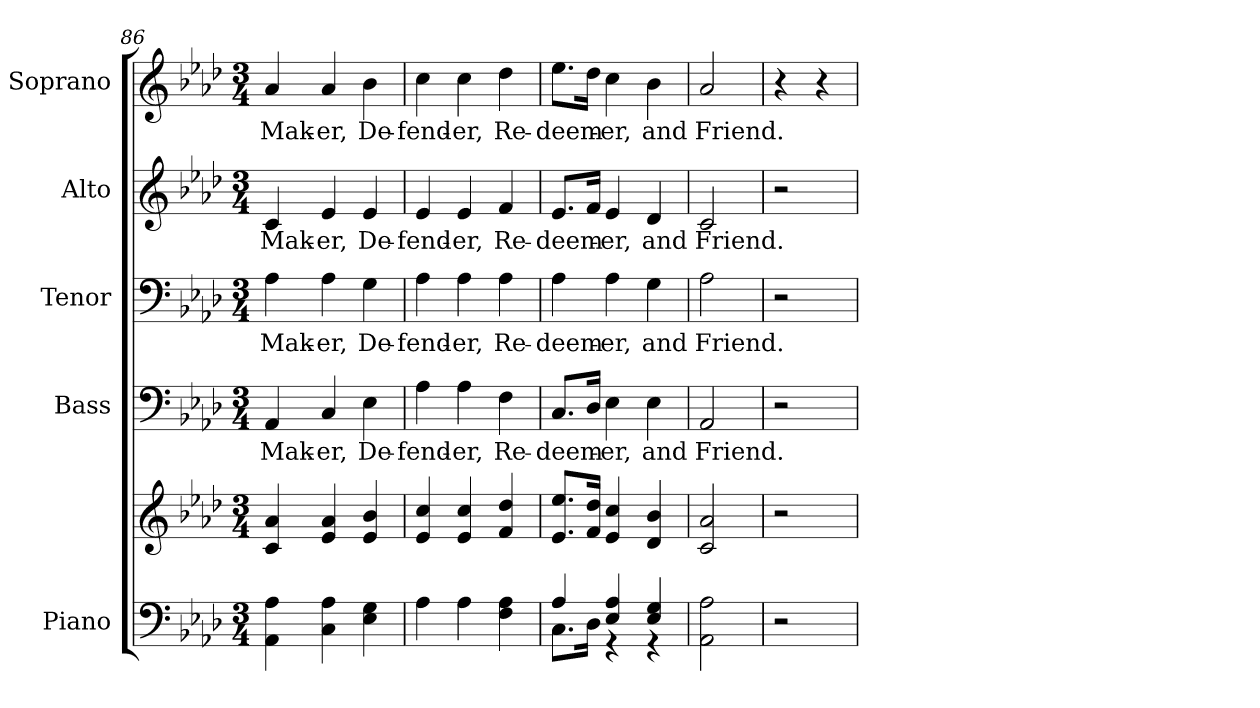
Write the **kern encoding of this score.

**kern	**kern	**kern	**text	**kern	**text	**kern	**text	**kern	**text
*part5	*part5	*part4	*part4	*part3	*part3	*part2	*part2	*part1	*part1
*staff6	*staff5	*staff4	*staff4	*staff3	*staff3	*staff2	*staff2	*staff1	*staff1
*I"Piano	*	*I"Bass	*	*I"Tenor	*	*I"Alto	*	*I"Soprano	*
*I'Pno.	*	*I'B.	*	*I'T.	*	*I'A.	*	*I'S.	*
*clefF4	*clefG2	*clefF4	*	*clefF4	*	*clefG2	*	*clefG2	*
*k[b-e-a-d-]	*k[b-e-a-d-]	*k[b-e-a-d-]	*	*k[b-e-a-d-]	*	*k[b-e-a-d-]	*	*k[b-e-a-d-]	*
*f:	*f:	*f:	*	*f:	*	*f:	*	*f:	*
*M3/4	*M3/4	*M3/4	*	*M3/4	*	*M3/4	*	*M3/4	*
=86	=86	=86	=86	=86	=86	=86	=86	=86	=86
!	!	!	!LO:LY:b:color=#000000	!	!	!	!	!	!
!	!	!	!	!	!LO:LY:b:color=#000000	!	!	!	!
!	!	!	!	!	!	!	!LO:LY:b:color=#000000	!	!
!	!	!	!	!	!	!	!	!	!LO:LY:b:color=#000000
4AA-i\ 4A-i	4ci/ 4a-i	4AA-i/	Mak-	4A-i\	Mak-	4ci/	Mak-	4a-i/	Mak-
!	!	!	!LO:LY:b:color=#000000	!	!	!	!	!	!
!	!	!	!	!	!LO:LY:b:color=#000000	!	!	!	!
!	!	!	!	!	!	!	!LO:LY:b:color=#000000	!	!
!	!	!	!	!	!	!	!	!	!LO:LY:b:color=#000000
4Ci\ 4A-i	4e-i/ 4a-i	4Ci/	-er,	4A-i\	-er,	4e-i/	-er,	4a-i/	-er,
!	!	!	!LO:LY:b:color=#000000	!	!	!	!	!	!
!	!	!	!	!	!LO:LY:b:color=#000000	!	!	!	!
!	!	!	!	!	!	!	!LO:LY:b:color=#000000	!	!
!	!	!	!	!	!	!	!	!	!LO:LY:b:color=#000000
4E-i\ 4Gi	4e-i/ 4b-i	4E-i\	De-	4Gi\	De-	4e-i/	De-	4b-i\	De-
=87	=87	=87	=87	=87	=87	=87	=87	=87	=87
!	!	!	!LO:LY:b:color=#000000	!	!	!	!	!	!
!	!	!	!	!	!LO:LY:b:color=#000000	!	!	!	!
!	!	!	!	!	!	!	!LO:LY:b:color=#000000	!	!
!	!	!	!	!	!	!	!	!	!LO:LY:b:color=#000000
4A-i\	4e-i/ 4cci	4A-i\	-fend-	4A-i\	-fend-	4e-i/	-fend-	4cci\	-fend-
!	!	!	!LO:LY:b:color=#000000	!	!	!	!	!	!
!	!	!	!	!	!LO:LY:b:color=#000000	!	!	!	!
!	!	!	!	!	!	!	!LO:LY:b:color=#000000	!	!
!	!	!	!	!	!	!	!	!	!LO:LY:b:color=#000000
4A-i\	4e-i/ 4cci	4A-i\	-er,	4A-i\	-er,	4e-i/	-er,	4cci\	-er,
!	!	!	!LO:LY:b:color=#000000	!	!	!	!	!	!
!	!	!	!	!	!LO:LY:b:color=#000000	!	!	!	!
!	!	!	!	!	!	!	!LO:LY:b:color=#000000	!	!
!	!	!	!	!	!	!	!	!	!LO:LY:b:color=#000000
4Fi\ 4A-i	4fi/ 4dd-i	4Fi\	Re-	4A-i\	Re-	4fi/	Re-	4dd-i\	Re-
=88	=88	=88	=88	=88	=88	=88	=88	=88	=88
*^	*	*	*	*	*	*	*	*	*
!	!	!	!	!LO:LY:b:color=#000000	!	!	!	!	!	!
!	!	!	!	!	!	!LO:LY:b:color=#000000	!	!	!	!
!	!	!	!	!	!	!	!	!LO:LY:b:color=#000000	!	!
!	!	!	!	!	!	!	!	!	!	!LO:LY:b:color=#000000
4A-i/	8.Ci\L	8.e-i/ 8.ee-iL	8.Ci/L	-deem-	4A-i\	-deem-	8.e-i/L	-deem-	8.ee-i\L	-deem-
.	16D-i\Jk	16fi/ 16dd-iJk	16D-i/Jk	.	.	.	16fi/Jk	.	16dd-i\Jk	.
!	!	!	!	!LO:LY:b:color=#000000	!	!	!	!	!	!
!	!	!	!	!	!	!LO:LY:b:color=#000000	!	!	!	!
!	!	!	!	!	!	!	!	!LO:LY:b:color=#000000	!	!
!	!	!	!	!	!	!	!	!	!	!LO:LY:b:color=#000000
4E-i/ 4A-i	4r	4e-i/ 4cci	4E-i\	-er,	4A-i\	-er,	4e-i/	-er,	4cci\	-er,
!	!	!	!	!LO:LY:b:color=#000000	!	!	!	!	!	!
!	!	!	!	!	!	!LO:LY:b:color=#000000	!	!	!	!
!	!	!	!	!	!	!	!	!LO:LY:b:color=#000000	!	!
!	!	!	!	!	!	!	!	!	!	!LO:LY:b:color=#000000
4E-i/ 4Gi	4r	4d-i/ 4b-i	4E-i\	and	4Gi\	and	4d-i/	and	4b-i\	and
*v	*v	*	*	*	*	*	*	*	*	*
=89	=89	=89	=89	=89	=89	=89	=89	=89	=89
*^	*	*	*	*	*	*	*	*	*
!	!	!	!	!LO:LY:b:color=#000000	!	!	!	!	!	!
*v	*v	*	*	*	*	*	*	*	*	*
*^	*	*	*	*	*	*	*	*	*
!	!	!	!	!	!	!LO:LY:b:color=#000000	!	!	!	!
*v	*v	*	*	*	*	*	*	*	*	*
*^	*	*	*	*	*	*	*	*	*
!	!	!	!	!	!	!	!	!LO:LY:b:color=#000000	!	!
*v	*v	*	*	*	*	*	*	*	*	*
*^	*	*	*	*	*	*	*	*	*
!	!	!	!	!	!	!	!	!	!	!LO:LY:b:color=#000000
*v	*v	*	*	*	*	*	*	*	*	*
2AA-i\ 2A-i	2ci/ 2a-i	2AA-i/	Friend.	2A-i\	Friend.	2ci/	Friend.	2a-i/	Friend.
!!LO:PB:g=z
=90	=90	=90	=90	=90	=90	=90	=90	=90	=90
2r	2r	2r	.	2r	.	2r	.	4r	.
.	.	.	.	.	.	.	.	4r	.
=	=	=	=	=	=	=	=	=	=
*-	*-	*-	*-	*-	*-	*-	*-	*-	*-
